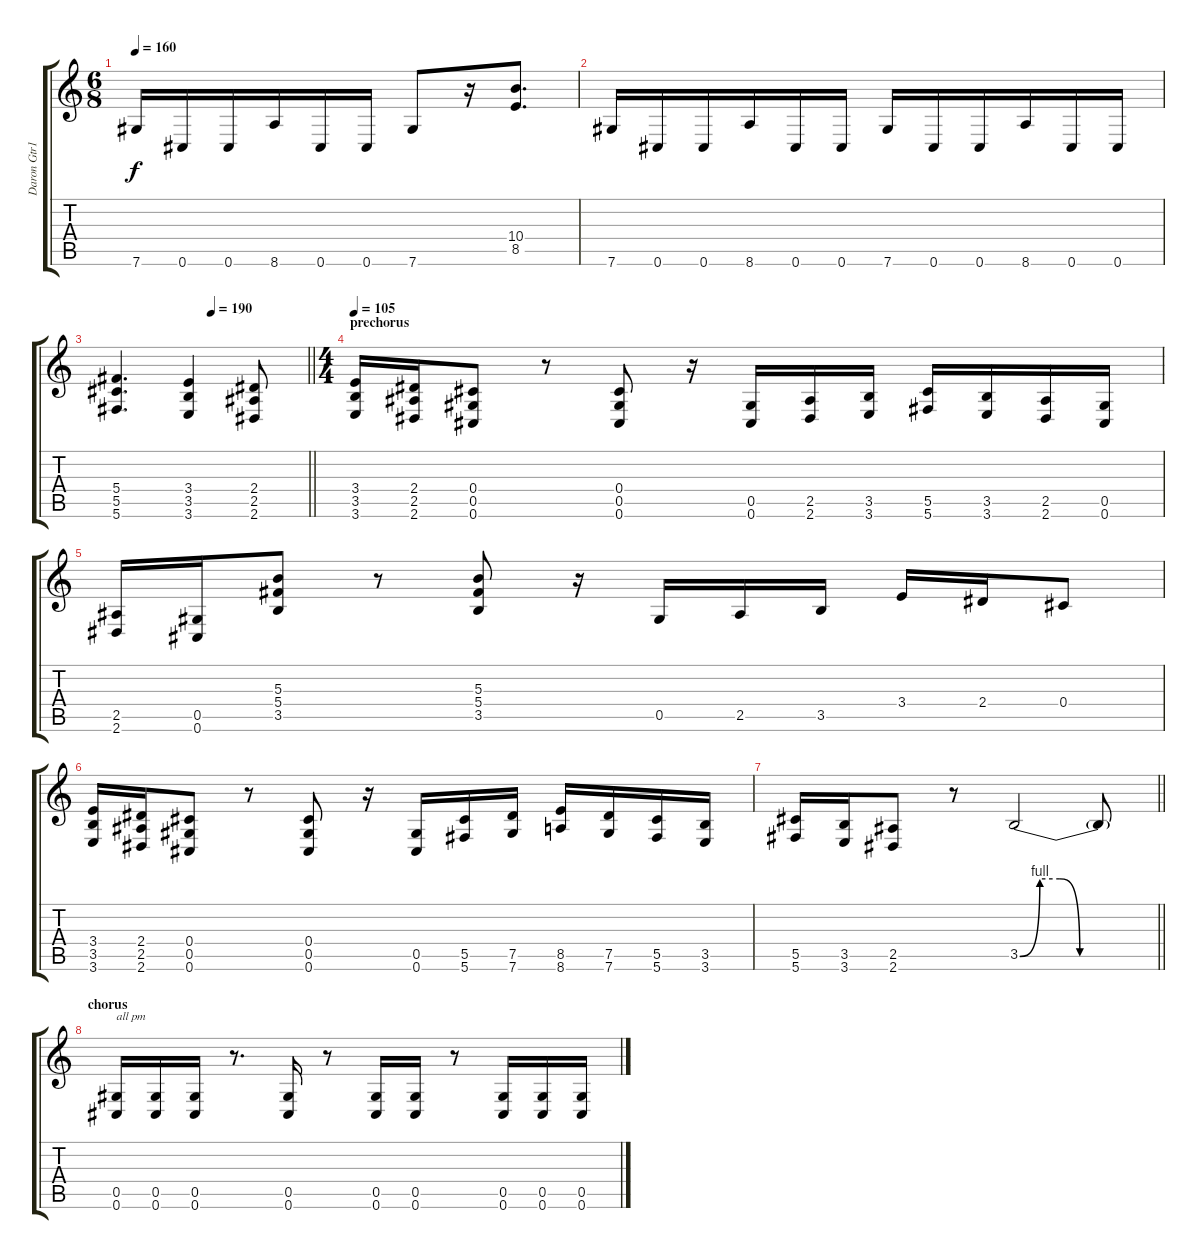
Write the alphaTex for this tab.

\track ("Daron Gtr1" "Daron Gtr1") {instrument distortionguitar}
\staff {score tabs}
\tuning (Eb4 Bb3 Gb3 Db3 Ab2 Db2) {hide}
\ts (6 8)
\tempo 160
\clef g2
\ks c
7.6.16{dy f} 0.6.16 0.6.16 8.6.16 0.6.16 0.6.16 7.6.8 r.16 (10.4 8.5).8{d} |
7.6.16 0.6.16 0.6.16 8.6.16 0.6.16 0.6.16 7.6.16 0.6.16 0.6.16 8.6.16 0.6.16 0.6.16 |
\tempo (190 0.5)
\barLineRight lightlight
(5.4 5.5 5.6).4{d} (3.4 3.5 3.6).4 (2.4 2.5 2.6).8 |
\ts (4 4)
\section ("" "prechorus")
\tempo 105
(3.4 3.5 3.6).16 (2.4 2.5 2.6).16 (0.4 0.5 0.6).8 r.8 (0.4 0.5 0.6).8 r.16 (0.5 0.6).16 (2.5 2.6).16 (3.5 3.6).16 (5.5 5.6).16 (3.5 3.6).16 (2.5 2.6).16 (0.5 0.6).16 |
(2.5 2.6).16 (0.5 0.6).16 (5.3 5.4 3.5).8 r.8 (5.3 5.4 3.5).8 r.16 0.5.16 2.5.16 3.5.16 3.4.16 2.4.16 0.4.8 |
(3.4 3.5 3.6).16 (2.4 2.5 2.6).16 (0.4 0.5 0.6).8 r.8 (0.4 0.5 0.6).8 r.16 (0.5 0.6).16 (5.5 5.6).16 (7.5 7.6).16 (8.5 8.6).16 (7.5 7.6).16 (5.5 5.6).16 (3.5 3.6).16 |
\barLineRight lightlight
(5.5 5.6).16 (3.5 3.6).16 (2.5 2.6).8 r.8 3.5{be (custom 0 0 15 4 30 4 45 0 60 0)}.2 3.5{be (hold 0 0 60 0) t}.8 |
\section ("" "chorus")
(0.5 0.6).16{txt "all pm"} (0.5 0.6).16 (0.5 0.6).16 r.8{d} (0.5 0.6).16 r.8 (0.5 0.6).16 (0.5 0.6).16 r.8 (0.5 0.6).16 (0.5 0.6).16 (0.5 0.6).16
